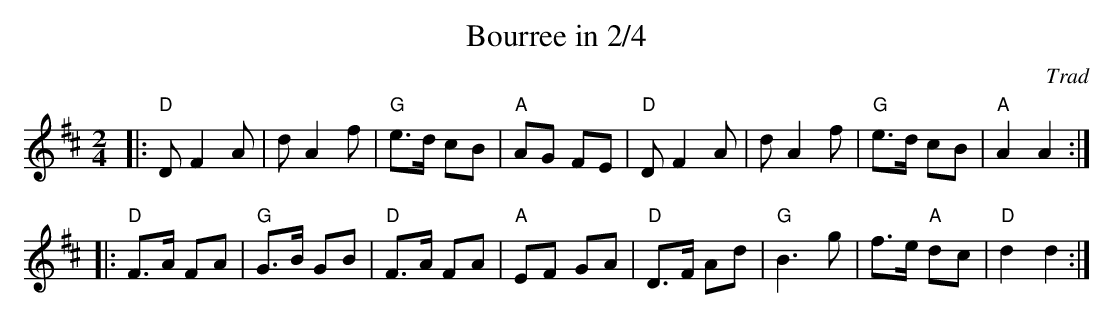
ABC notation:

X:1
T:Bourree in 2/4
C:Trad
M:2/4
E:13
L:1/16
K:D
|:"D"D2 F4 A2|d2 A4 f2|"G"e3d c2B2|"A"A2G2 F2E2|\
"D"D2 F4 A2|d2 A4 f2|"G"e3d c2B2|"A"A4 A4:|*
|:"D"F3A F2A2|"G"G3B G2B2|"D"F3A F2A2|"A"E2F2 G2A2|\
"D"D3F A2d2|"G"B6g2|f3e "A"d2c2|"D"d4 d4:|**
